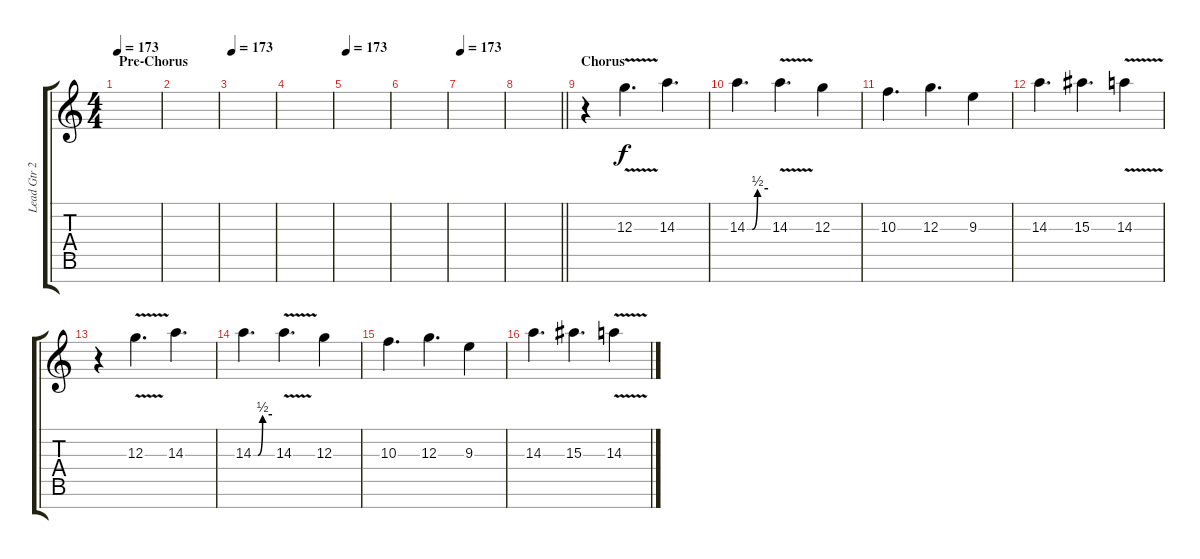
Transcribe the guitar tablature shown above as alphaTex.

\track ("Lead Gtr 2" "Lead Gtr 2") {instrument distortionguitar}
\staff {score tabs}
\tuning (E4 B3 G3 D3 A2 E2 B1) {hide}
\ts (4 4)
\section ("" "Pre-Chorus")
\tempo 173
\clef g2
\ks c
|
|
\tempo 173
|
|
\tempo 173
|
|
\tempo 173
|
\barLineRight lightlight
|
\section ("" "Chorus")
r.4 12.3{v}.4{d} 14.3.4{d} |
14.3{be (custom 0 0 15 0 30 2 60 2)}.4{d} 14.3{v}.4{d} 12.3.4 |
10.3.4{d} 12.3.4{d} 9.3.4 |
14.3.4{d} 15.3.4{d} 14.3{v}.4 |
r.4 12.3{v}.4{d} 14.3.4{d} |
14.3{be (custom 0 0 15 0 30 2 60 2)}.4{d} 14.3{v}.4{d} 12.3.4 |
10.3.4{d} 12.3.4{d} 9.3.4 |
14.3.4{d} 15.3.4{d} 14.3{v}.4
